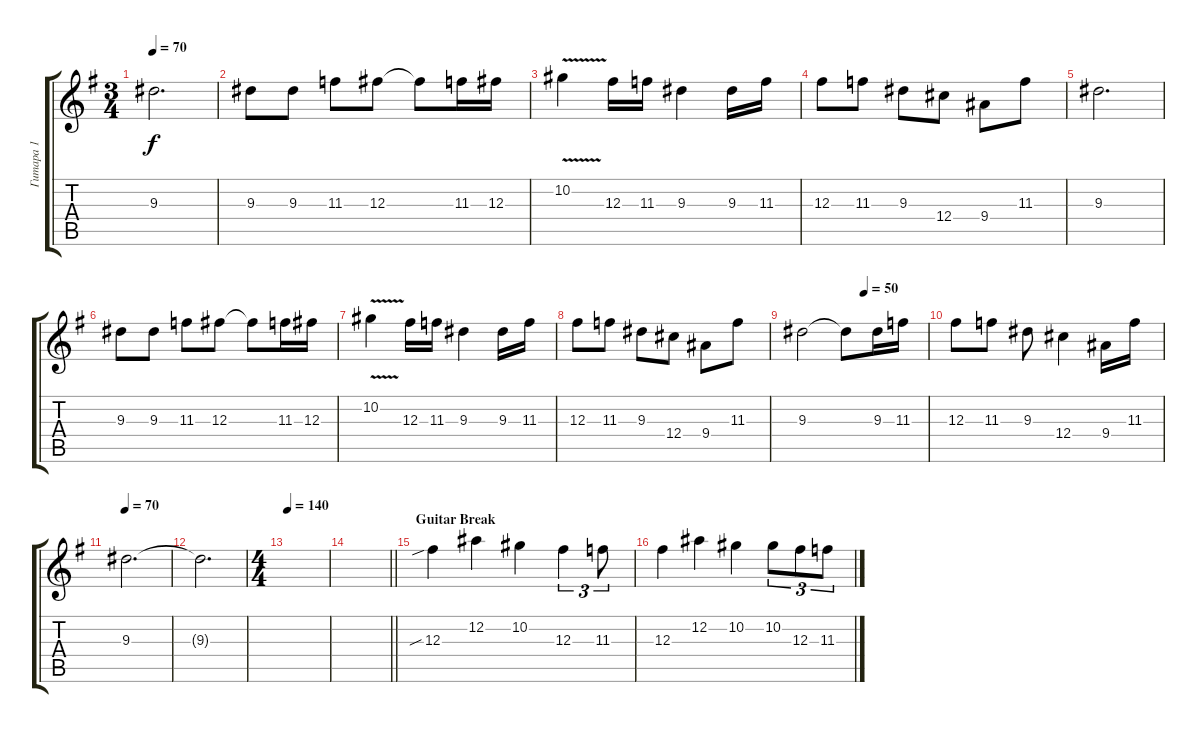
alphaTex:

\track ("Гитара 1" "Гитара 1") {instrument distortionguitar}
\staff {score tabs}
\tuning (Eb4 Bb3 Gb3 Db3 Ab2 Eb2) {hide}
\ts (3 4)
\tempo 70
\clef g2
\ks eminor
9.3.2{d dy f} |
9.3.8 9.3.8 11.3.8 12.3.8 12.3{t}.8 11.3.16 12.3.16 |
10.2{v}.4 12.3.16 11.3.16 9.3.4 9.3.16 11.3.16 |
12.3.8 11.3.8 9.3.8 12.4.8 9.4.8 11.3.8 |
9.3.2{d} |
9.3.8 9.3.8 11.3.8 12.3.8 12.3{t}.8 11.3.16 12.3.16 |
10.2{v}.4 12.3.16 11.3.16 9.3.4 9.3.16 11.3.16 |
12.3.8 11.3.8 9.3.8 12.4.8 9.4.8 11.3.8 |
\tempo (50 0.5)
9.3.2 9.3{t}.8 9.3.16 11.3.16 |
12.3.8 11.3.8 9.3.8 12.4.4 9.4.16 11.3.16 |
\tempo 70
9.3.2{d} |
9.3{t}.2{d} |
\ts (4 4)
\tempo 70
\tempo 140
|
\barLineRight lightlight
|
\section ("" "Guitar Break")
12.3{sib}.4 12.2.4 10.2.4 12.3.4{tu (3 2)} 11.3.8{tu (3 2)} |
12.3.4 12.2.4 10.2.4 10.2.8{tu (3 2)} 12.3.8{tu (3 2)} 11.3.8{tu (3 2)}
